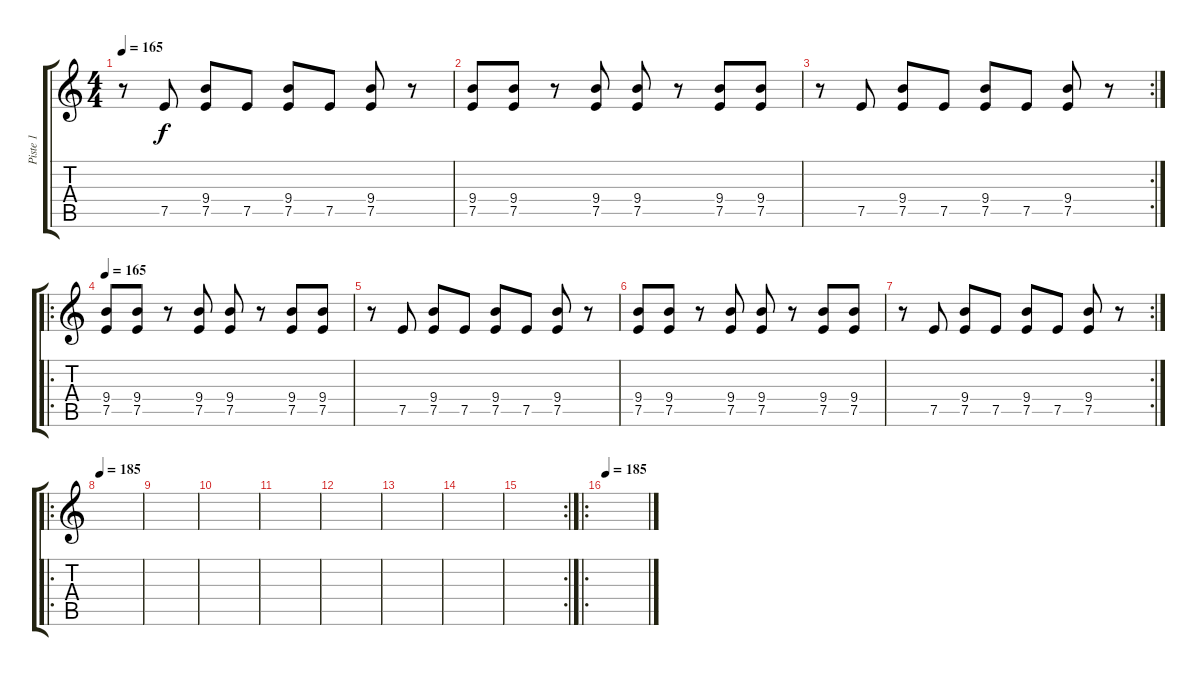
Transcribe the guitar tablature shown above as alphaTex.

\track ("Piste 1" "Piste 1") {instrument electricguitarclean}
\staff {score tabs}
\tuning (E4 B3 G3 D3 A2 E2) {hide}
\ts (4 4)
\tempo 165
\clef g2
\ks c
r.8{dy f} 7.5.8 (9.4 7.5).8 7.5.8 (9.4 7.5).8 7.5.8 (9.4 7.5).8 r.8 |
(9.4 7.5).8{instrument distortionguitar} (9.4 7.5).8 r.8 (9.4 7.5).8 (9.4 7.5).8 r.8 (9.4 7.5).8 (9.4 7.5).8 |
\rc 2
r.8 7.5.8 (9.4 7.5).8 7.5.8 (9.4 7.5).8 7.5.8 (9.4 7.5).8 r.8 |
\ro
\tempo 165
(9.4 7.5).8{instrument distortionguitar} (9.4 7.5).8 r.8 (9.4 7.5).8 (9.4 7.5).8 r.8 (9.4 7.5).8 (9.4 7.5).8 |
r.8 7.5.8 (9.4 7.5).8 7.5.8 (9.4 7.5).8 7.5.8 (9.4 7.5).8 r.8 |
(9.4 7.5).8{instrument distortionguitar} (9.4 7.5).8 r.8 (9.4 7.5).8 (9.4 7.5).8 r.8 (9.4 7.5).8 (9.4 7.5).8 |
\rc 2
r.8 7.5.8 (9.4 7.5).8 7.5.8 (9.4 7.5).8 7.5.8 (9.4 7.5).8 r.8 |
\ro
\tempo 185
|
|
|
|
|
|
|
\rc 2
|
\ro
\tempo 185
